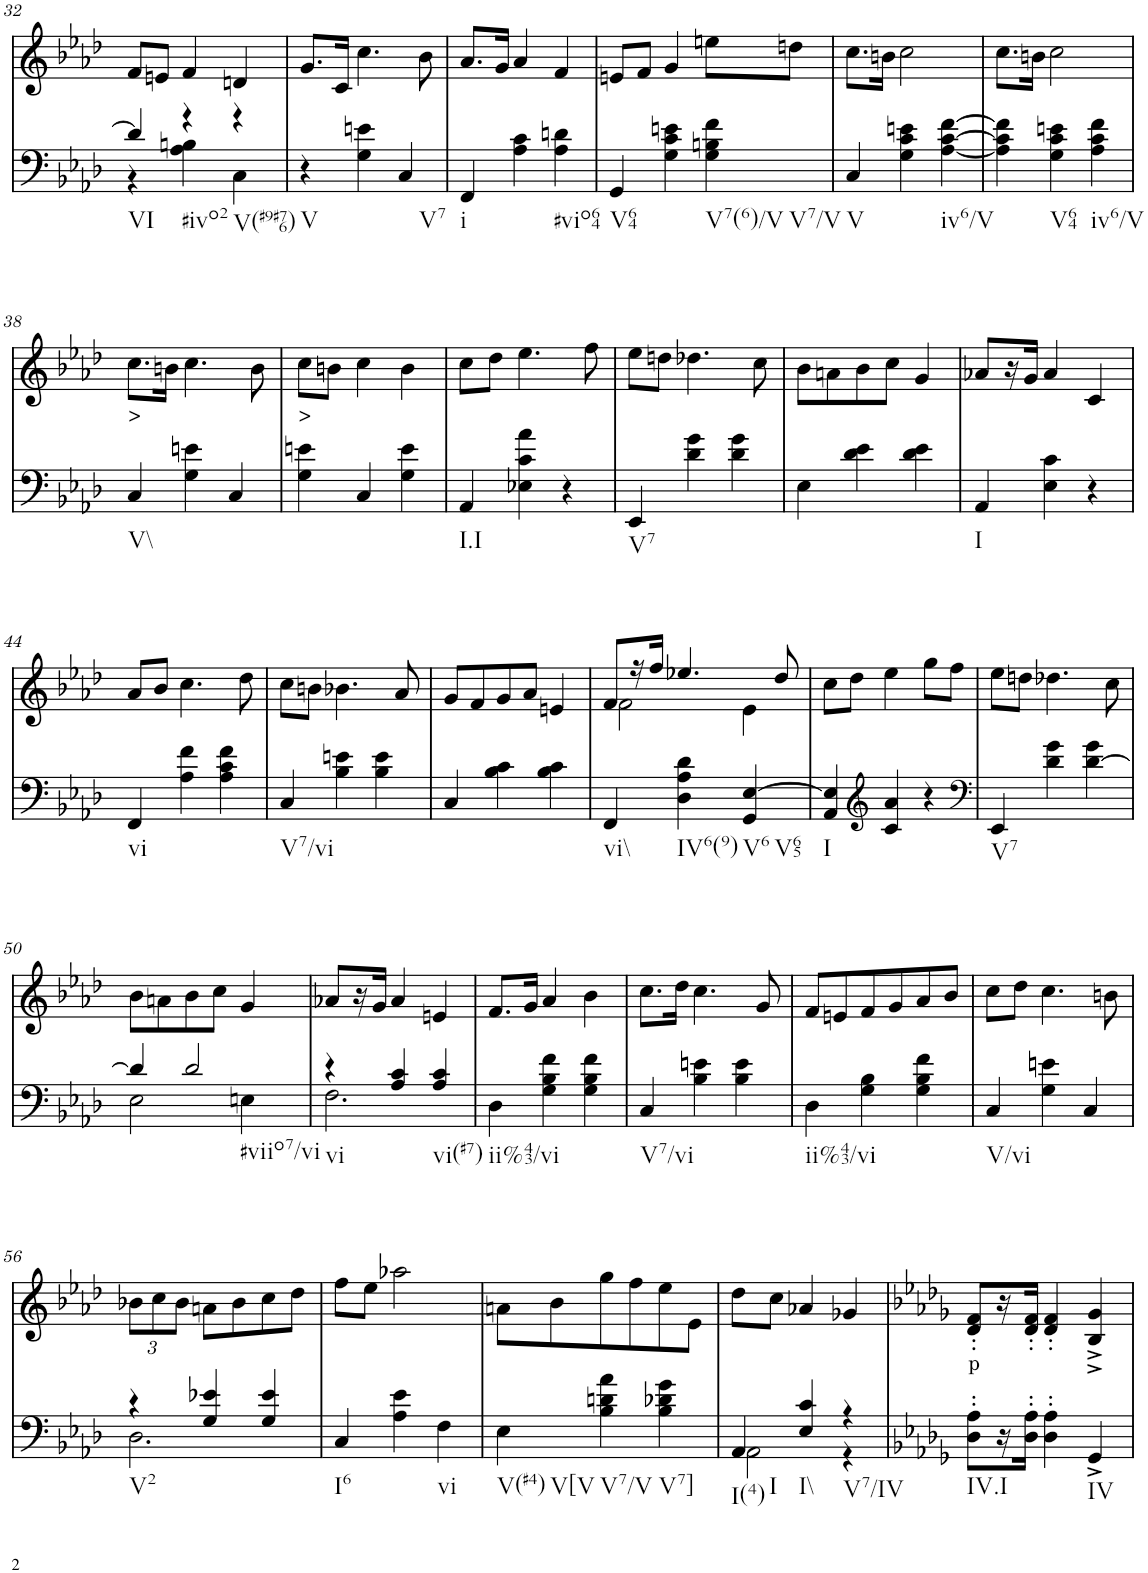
**kern	**kern	**text
*part2	*part1	*part1
*staff2	*staff1	*staff1
*I"piano	*I"piano	*
*I'Pno	*I'Pno	*
!!LO:PB:g=z
*clefF4	*clefG2	*
*k[b-e-a-d-]	*k[b-e-a-d-]	*
*A-:	*A-:	*
*M3/4	*M3/4	*
=32	=32	=32
*^	*	*
!LO:TX:b:t=VI	!	!	!
4d-/]	4r	8f/L	.
.	.	8en/J	.
!LO:TX:b:t=#ivo2	!	!	!
4r	4A-\ 4Bn\	4f/	.
!LO:TX:b:t=V(#9#76)	!	!	!
4r	4C\	4dn/	.
=33	=33	=33	=33
!LO:TX:b:t=V	!	!	!
*v	*v	*	*
4r	8.g/L	.
.	16c/Jk	.
4G\ 4en\	4.cc\	.
!LO:TX:b:t=V7	!	!
4C/	.	.
.	8b-\	.
=34	=34	=34
!LO:TX:b:t=i	!	!
4FF/	8.a-/L	.
.	16g/Jk	.
4A-\ 4c\	4a-/	.
!LO:TX:b:t=#vio64	!	!
4A-\ 4dn\	4f/	.
=35	=35	=35
!LO:TX:b:t=V64	!	!
4GG/	8en/L	.
.	8f/J	.
4G\ 4c\ 4en\	4g/	.
!LO:TX:b:t=V7(6)/V	!	!
!LO:TX:b:t=V7/V	!	!
4G\ 4Bn\ 4f\	8een\L	.
.	8ddn\J	.
=36	=36	=36
!LO:TX:b:t=V	!	!
4C/	8.cc\L	.
.	16bn\Jk	.
4G\ 4c\ 4en\	2cc\	.
!LO:TX:b:t=iv6/V	!	!
[4A-\ [4c\ [4f\	.	.
=37	=37	=37
4A-\] 4c\] 4f\]	8.cc\L	.
.	16bn\Jk	.
!LO:TX:b:t=V64	!	!
4G\ 4c\ 4en\	2cc\	.
!LO:TX:b:t=iv6/V	!	!
4A-\ 4c\ 4f\	.	.
!!LO:LB:g=z
=38	=38	=38
!LO:TX:b:t=V\\	!	!
!	!	!LO:LY:b
4C/	8.cc\L	>
.	16bn\Jk	.
4G\ 4en\	4.cc\	.
4C/	.	.
.	8b\	.
=39	=39	=39
!	!	!LO:LY:b
4G\ 4en\	8cc\L	>
.	8bn\J	.
4C/	4cc\	.
4G\ 4e\	4b\	.
=40	=40	=40
!LO:TX:b:t=I.I	!	!
4AA-/	8cc\L	.
.	8dd-\J	.
4E-X\ 4c\ 4a-\	4.ee-\	.
4r	.	.
.	8ff\	.
=41	=41	=41
!LO:TX:b:t=V7	!	!
4EE-/	8ee-\L	.
.	8ddn\J	.
4d-\ 4g\	4.dd-X\	.
4d-\ 4g\	.	.
.	8cc\	.
=42	=42	=42
4E-\	8b-\L	.
.	8an\	.
4d-\ 4e-\	8b-\	.
.	8cc\J	.
4d-\ 4e-\	4g/	.
=43	=43	=43
!LO:TX:b:t=I	!	!
4AA-/	8a-X/L	.
.	16r	.
.	16g/JJ	.
4E-\ 4c\	4a-/	.
4r	4c/	.
!!LO:LB:g=z
=44	=44	=44
!LO:TX:b:t=vi	!	!
4FF/	8a-/L	.
.	8b-/J	.
4A-\ 4f\	4.cc\	.
4A-\ 4c\ 4f\	.	.
.	8dd-\	.
=45	=45	=45
!LO:TX:b:t=V7/vi	!	!
4C/	8cc\L	.
.	8bn\J	.
4B-\ 4en\	4.b-X\	.
4B-\ 4e\	.	.
.	8a-/	.
=46	=46	=46
4C/	8g/L	.
.	8f/	.
4B-\ 4c\	8g/	.
.	8a-/J	.
4B-\ 4c\	4en/	.
=47	=47	=47
*	*^	*
!LO:TX:b:t=vi\\	!	!	!
4FF/	8f/L	2f\	.
.	16r	.	.
.	16ff/JJ	.	.
!LO:TX:b:t=IV6(9)	!	!	!
4D-\ 4A-\ 4d-\	4.ee-X/	.	.
!LO:TX:b:t=V6	!	!	!
!LO:TX:b:t=V65	!	!	!
4GG/ [4E-/	.	4e-\	.
.	8dd-/	.	.
*	*v	*v	*
=48	=48	=48
!LO:TX:b:t=I	!	!
4AA-/ 4E-/]	8cc\L	.
.	8dd-\J	.
*clefG2	*	*
4c/ 4a-/	4ee-\	.
4r	8gg\L	.
.	8ff\J	.
=49	=49	=49
*clefF4	*	*
!LO:TX:b:t=V7	!	!
4EE-/	8ee-\L	.
.	8ddn\J	.
4d-\ 4g\	4.dd-X\	.
[4d-\ 4g\	.	.
.	8cc\	.
!!LO:LB:g=z
=50	=50	=50
*^	*	*
4d-/]	2E-\	8b-\L	.
.	.	8an\	.
!LO:TX:b:t=#viio7/vi	!	!	!
2d-/	.	8b-\	.
.	.	8cc\J	.
.	4En\	4g/	.
=51	=51	=51	=51
!LO:TX:b:t=vi	!	!	!
4r	2.F\	8a-X/L	.
.	.	16r	.
.	.	16g/JJ	.
4A-/ 4c/	.	4a-/	.
!LO:TX:b:t=vi(#7)	!	!	!
4A-/ 4c/	.	4en/	.
*v	*v	*	*
=52	=52	=52
!LO:TX:b:t=ii%43/vi	!	!
4D-\	8.f/L	.
.	16g/Jk	.
4G\ 4B-\ 4f\	4a-/	.
4G\ 4B-\ 4f\	4b-\	.
=53	=53	=53
!LO:TX:b:t=V7/vi	!	!
4C/	8.cc\L	.
.	16dd-\Jk	.
4B-\ 4en\	4.cc\	.
4B-\ 4e\	.	.
.	8g/	.
=54	=54	=54
!LO:TX:b:t=ii%43/vi	!	!
4D-\	8f/L	.
.	8en/	.
4G\ 4B-\	8f/	.
.	8g/	.
4G\ 4B-\ 4f\	8a-/	.
.	8b-/J	.
=55	=55	=55
!LO:TX:b:t=V/vi	!	!
4C/	8cc\L	.
.	8dd-\J	.
4G\ 4en\	4.cc\	.
4C/	.	.
.	8bn\	.
!!LO:LB:g=z
=56	=56	=56
*^	*	*
*	*	*Xbrackettup	*
!LO:TX:b:t=V2	!	!	!
4r	2.D-\	12b-X\L	.
.	.	12cc\	.
.	.	12b-\J	.
4G/ 4e-X/	.	8an\L	.
.	.	8b-\	.
4G/ 4e-/	.	8cc\	.
.	.	8dd-\J	.
*v	*v	*	*
=57	=57	=57
!LO:TX:b:t=I6	!	!
4C/	8ff\L	.
.	8ee-\J	.
4A-\ 4e-\	2aa-X\	.
!LO:TX:b:t=vi	!	!
4F\	.	.
=58	=58	=58
!LO:TX:b:t=V(#4)	!	!
!LO:TX:b:t=V[V	!	!
4E-\	8an\L	.
.	8b-\	.
!LO:TX:b:t=V7/V	!	!
4B-\ 4dn\ 4a-\	8gg\	.
.	8ff\	.
!LO:TX:b:t=V7]	!	!
4B-\ 4d-X\ 4g\	8ee-\	.
.	8e-\J	.
=59	=59	=59
*^	*	*
!LO:TX:b:t=I(4)	!	!	!
!LO:TX:b:t=I	!	!	!
4AA-/	2AA-\	8dd-\L	.
.	.	8cc\J	.
!LO:TX:b:t=I\\	!	!	!
4E-/ 4c/	.	4a-X/	.
!LO:TX:b:t=V7/IV	!	!	!
4r	4r	4g-X/	.
*v	*v	*	*
=60	=60	=60
*k[b-e-a-d-g-]	*k[b-e-a-d-g-]	*
*^	*	*
!LO:TX:b:t=IV.I	!	!	!
!	!	!	!LO:LY:b
*v	*v	*	*
8D-\' 8A-\'L	8d-/' 8f/'L	p
16r	16r	.
16D-\' 16A-\'JJ	16d-/' 16f/'JJ	.
4D-\' 4A-\'	4d-/' 4f/'	.
!LO:TX:b:t=IV	!	!
4GG-^/	4B-/^ 4g-/^	.
=	=	=
*-	*-	*-
